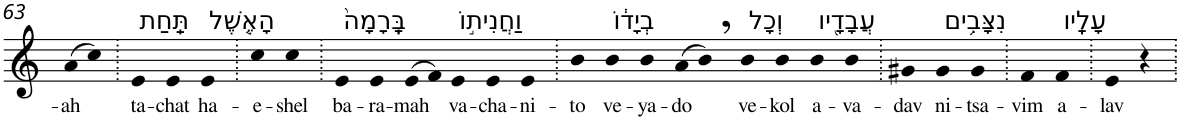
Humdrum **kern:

**kern	**text
*part1	*part1
*staff1	*staff1
*I"Piano	*
*I'Pno	*
!!LO:PB:g=z
*clefG2	*
*k[]	*
=63	=63
!	!LO:LY:b
(>8a	-ah
8cc)	.
=64.	=64.
!LO:TX:a:t=תַּֽחַת	!
!	!LO:LY:b
4e	ta-
!	!LO:LY:b
4e	-chat
!LO:TX:a:t=הָאֶ֤שֶׁל	!
!	!LO:LY:b
4e	ha-
=65.	=65.
!	!LO:LY:b
4cc	-e-
!	!LO:LY:b
4cc	-shel
=66.	=66.
!LO:TX:a:t=בָּֽרָמָה֙	!
!	!LO:LY:b
4e	ba-
!	!LO:LY:b
4e	-ra-
!	!LO:LY:b
(>8e	-mah
8f)	.
!LO:TX:a:t=וַחֲנִית֣וֹ	!
!	!LO:LY:b
4e	va-
!	!LO:LY:b
4e	-cha-
!	!LO:LY:b
4e	-ni-
=67.	=67.
!	!LO:LY:b
4b	-to
!LO:TX:a:t=בְיָד֔וֹ	!
!	!LO:LY:b
4b	ve-
!	!LO:LY:b
4b	-ya-
!	!LO:LY:b
(>8a	-do
8b,)	.
!LO:TX:a:t=וְכָל	!
!	!LO:LY:b
4b	ve-
!	!LO:LY:b
4b	-kol
!LO:TX:a:t=עֲבָדָ֖יו	!
!	!LO:LY:b
4b	a-
!	!LO:LY:b
4b	-va-
=68.	=68.
!	!LO:LY:b
4g#X	-dav
!LO:TX:a:t=נִצָּבִ֥ים	!
!	!LO:LY:b
4g#	ni-
!	!LO:LY:b
4g#	-tsa-
=69.	=69.
!	!LO:LY:b
4f	-vim
!LO:TX:a:t=עָלָֽיו	!
!	!LO:LY:b
4f	a-
=70.	=70.
!	!LO:LY:b
4e	-lav
4r	.
=.	=.
*-	*-
